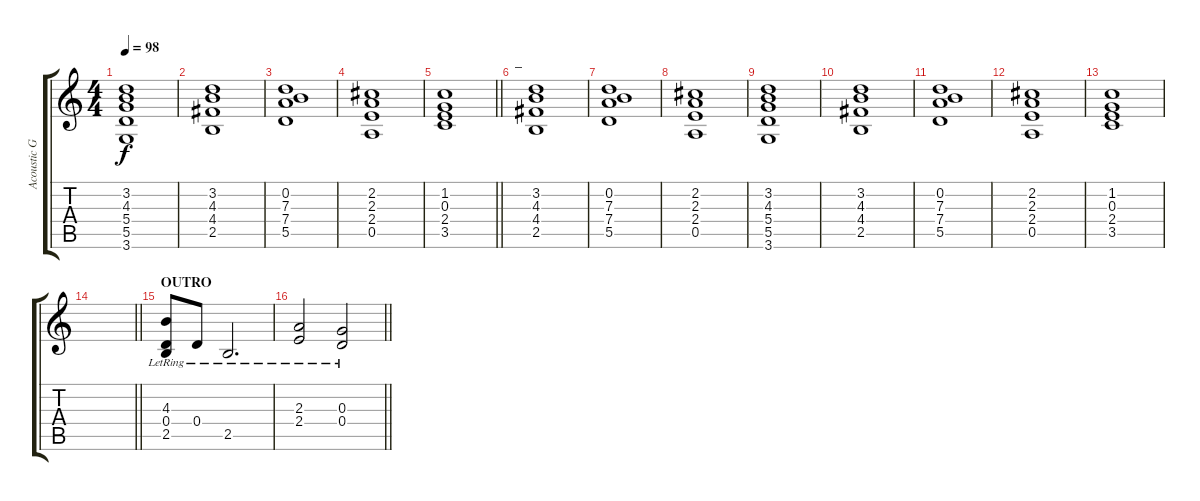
\track ("Acoustic Guitar #1" "Acoustic G") {instrument acousticguitarnylon}
\staff {score tabs}
\tuning (E4 B3 G3 D3 A2 E2) {hide}
\ts (4 4)
\tempo 98
\clef g2
\ks c
(3.2 4.3 5.4 5.5 3.6).1{dy f} |
(3.2 4.3 4.4 2.5).1 |
(0.2 7.3 7.4 5.5).1 |
(2.2 2.3 2.4 0.5).1 |
\barLineRight lightlight
(1.2 0.3 2.4 3.5).1 |
\section ("" "_")
(3.2 4.3 4.4 2.5).1 |
(0.2 7.3 7.4 5.5).1 |
(2.2 2.3 2.4 0.5).1 |
(3.2 4.3 5.4 5.5 3.6).1 |
(3.2 4.3 4.4 2.5).1 |
(0.2 7.3 7.4 5.5).1 |
(2.2 2.3 2.4 0.5).1 |
(1.2 0.3 2.4 3.5).1 |
\barLineRight lightlight
|
\section ("" "OUTRO")
(4.3{lr} 0.4{lr} 2.5{lr}).8 0.4{lr}.8 2.5{lr}.2{d} |
\barLineRight lightlight
(2.3{lr} 2.4{lr}).2 (0.3{lr} 0.4{lr}).2
